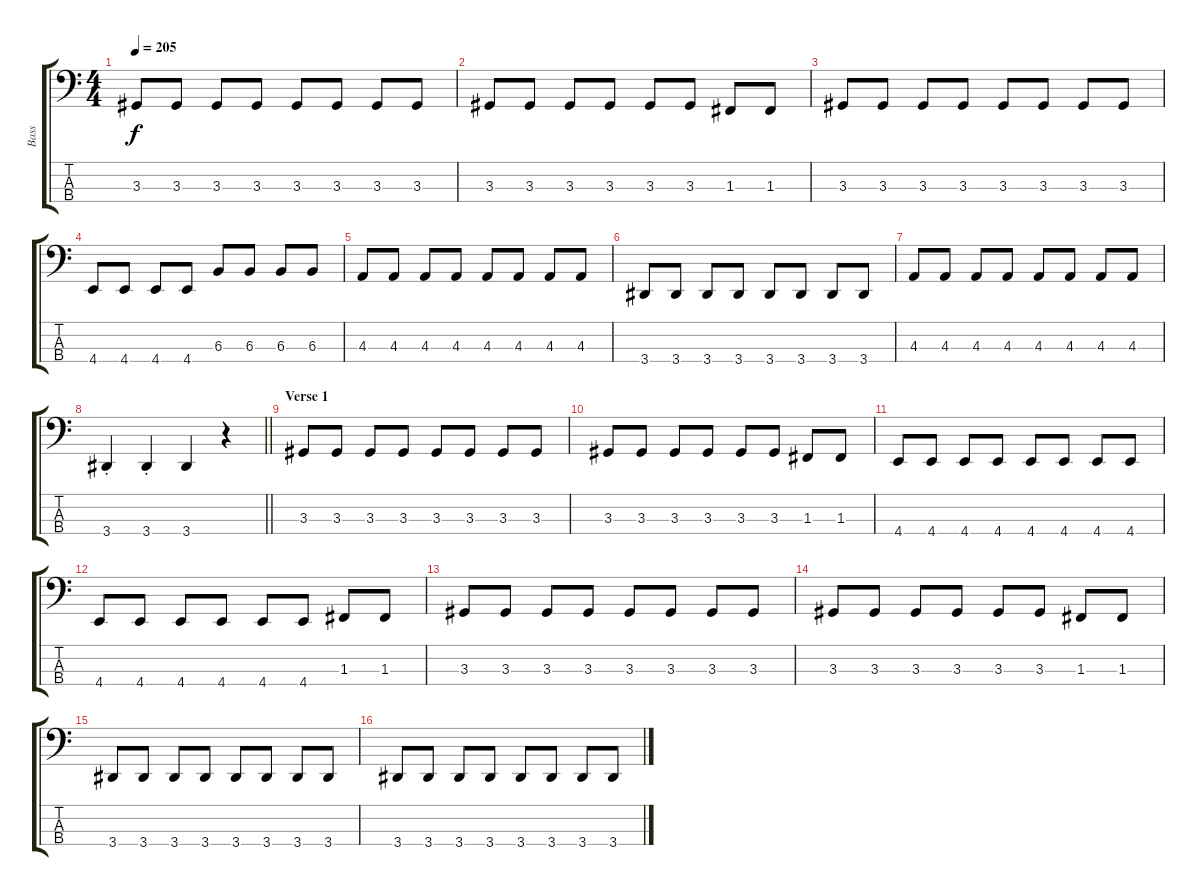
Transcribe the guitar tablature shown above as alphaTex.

\track ("Bass" "Bass") {instrument electricbassfinger}
\staff {score tabs}
\tuning (Eb2 Bb1 F1 C1) {hide}
\ts (4 4)
\tempo 205
\clef f4
\ks c
3.3.8{dy f} 3.3.8 3.3.8 3.3.8 3.3.8 3.3.8 3.3.8 3.3.8 |
3.3.8 3.3.8 3.3.8 3.3.8 3.3.8 3.3.8 1.3.8 1.3.8 |
3.3.8 3.3.8 3.3.8 3.3.8 3.3.8 3.3.8 3.3.8 3.3.8 |
4.4.8 4.4.8 4.4.8 4.4.8 6.3.8 6.3.8 6.3.8 6.3.8 |
4.3.8 4.3.8 4.3.8 4.3.8 4.3.8 4.3.8 4.3.8 4.3.8 |
3.4.8 3.4.8 3.4.8 3.4.8 3.4.8 3.4.8 3.4.8 3.4.8 |
4.3.8 4.3.8 4.3.8 4.3.8 4.3.8 4.3.8 4.3.8 4.3.8 |
\barLineRight lightlight
3.4{st}.4 3.4{st}.4 3.4.4 r.4 |
\section ("" "Verse 1")
3.3.8 3.3.8 3.3.8 3.3.8 3.3.8 3.3.8 3.3.8 3.3.8 |
3.3.8 3.3.8 3.3.8 3.3.8 3.3.8 3.3.8 1.3.8 1.3.8 |
4.4.8 4.4.8 4.4.8 4.4.8 4.4.8 4.4.8 4.4.8 4.4.8 |
4.4.8 4.4.8 4.4.8 4.4.8 4.4.8 4.4.8 1.3.8 1.3.8 |
3.3.8 3.3.8 3.3.8 3.3.8 3.3.8 3.3.8 3.3.8 3.3.8 |
3.3.8 3.3.8 3.3.8 3.3.8 3.3.8 3.3.8 1.3.8 1.3.8 |
3.4.8 3.4.8 3.4.8 3.4.8 3.4.8 3.4.8 3.4.8 3.4.8 |
3.4.8 3.4.8 3.4.8 3.4.8 3.4.8 3.4.8 3.4.8 3.4.8
